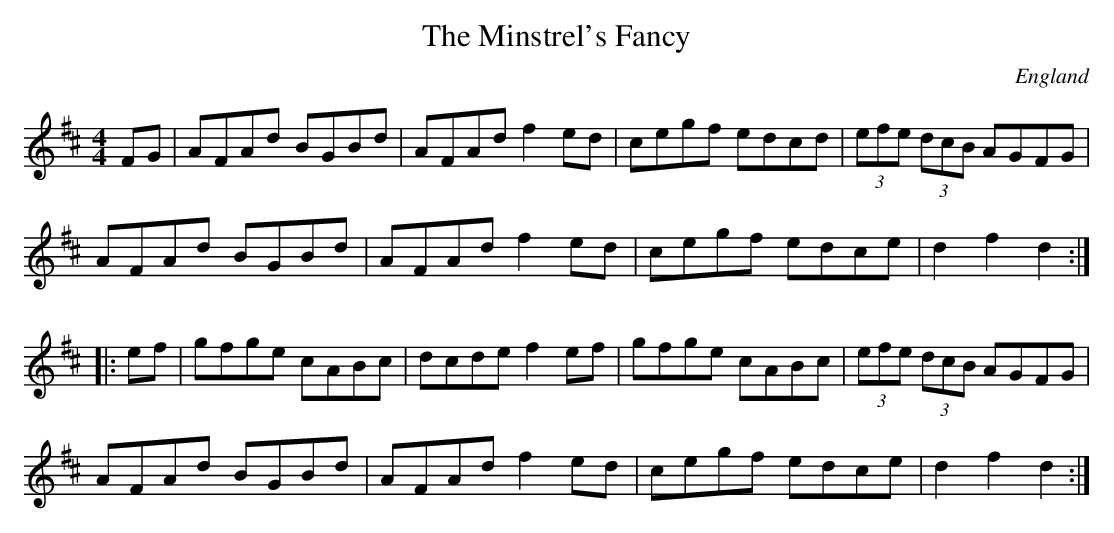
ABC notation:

X:1
T:The Minstrel's Fancy
L:1/8
M:4/4
O:England
K:D
FG |\
AFAd BGBd | AFAd f2ed | cegf edcd | (3efe (3dcB  AGFG |
AFAd BGBd | AFAd f2ed | cegf edce | d2f2 d2 ::
ef | \
gfge cABc | dcde f2ef | gfge cABc | (3efe (3dcB  AGFG|
AFAd BGBd | AFAd f2ed | cegf edce | d2f2 d2 :|
